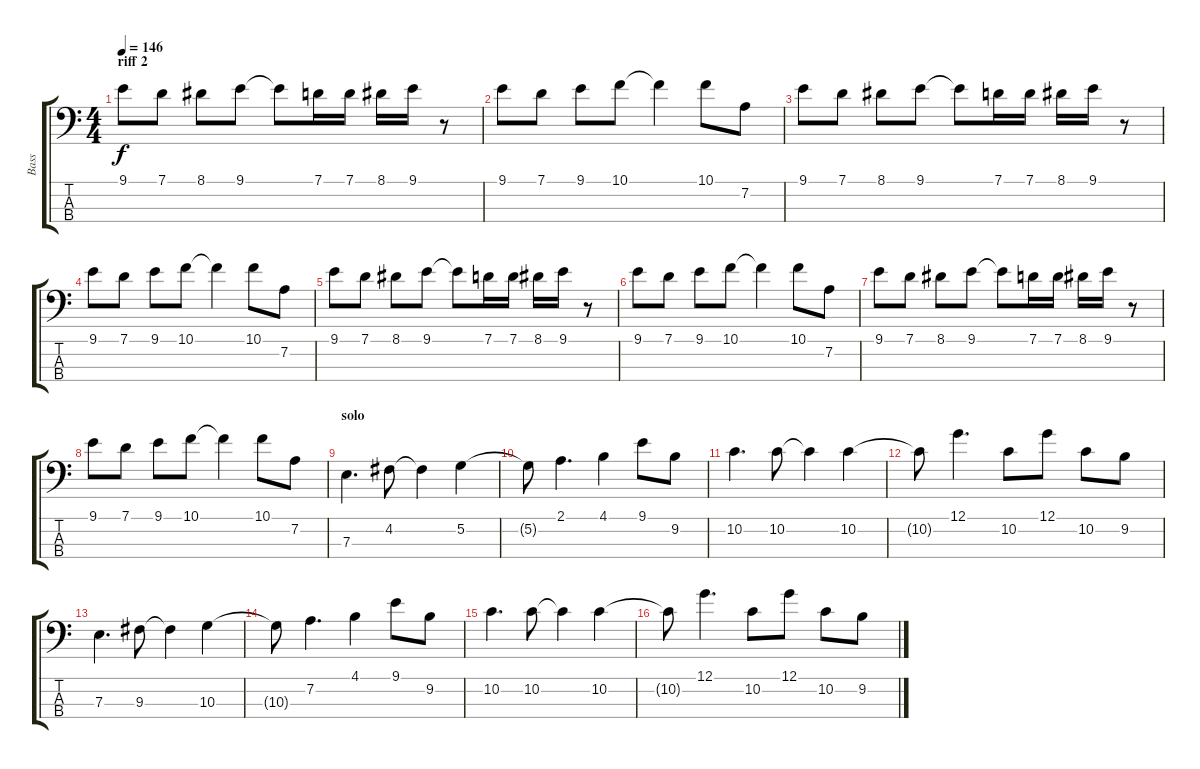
\track ("Bass" "Bass") {instrument slapbass1}
\staff {score tabs}
\tuning (G2 D2 A1 E1) {hide}
\ts (4 4)
\section ("" "riff 2")
\tempo 146
\clef f4
\ks c
9.1.8{dy f} 7.1.8 8.1.8 9.1.8 9.1{t}.8 7.1.16 7.1.16 8.1.16 9.1.16 r.8 |
9.1.8 7.1.8 9.1.8 10.1.8 10.1{t}.4 10.1.8 7.2.8 |
9.1.8 7.1.8 8.1.8 9.1.8 9.1{t}.8 7.1.16 7.1.16 8.1.16 9.1.16 r.8 |
9.1.8 7.1.8 9.1.8 10.1.8 10.1{t}.4 10.1.8 7.2.8 |
9.1.8 7.1.8 8.1.8 9.1.8 9.1{t}.8 7.1.16 7.1.16 8.1.16 9.1.16 r.8 |
9.1.8 7.1.8 9.1.8 10.1.8 10.1{t}.4 10.1.8 7.2.8 |
9.1.8 7.1.8 8.1.8 9.1.8 9.1{t}.8 7.1.16 7.1.16 8.1.16 9.1.16 r.8 |
9.1.8 7.1.8 9.1.8 10.1.8 10.1{t}.4 10.1.8 7.2.8 |
\section ("" "solo")
7.3.4{d} 4.2.8 4.2{t}.4 5.2.4 |
5.2{t}.8 2.1.4{d} 4.1.4 9.1.8 9.2.8 |
10.2.4{d} 10.2.8 10.2{t}.4 10.2.4 |
10.2{t}.8 12.1.4{d} 10.2.8 12.1.8 10.2.8 9.2.8 |
7.3.4{d} 9.3.8 9.3{t}.4 10.3.4 |
10.3{t}.8 7.2.4{d} 4.1.4 9.1.8 9.2.8 |
10.2.4{d} 10.2.8 10.2{t}.4 10.2.4 |
10.2{t}.8 12.1.4{d} 10.2.8 12.1.8 10.2.8 9.2.8
